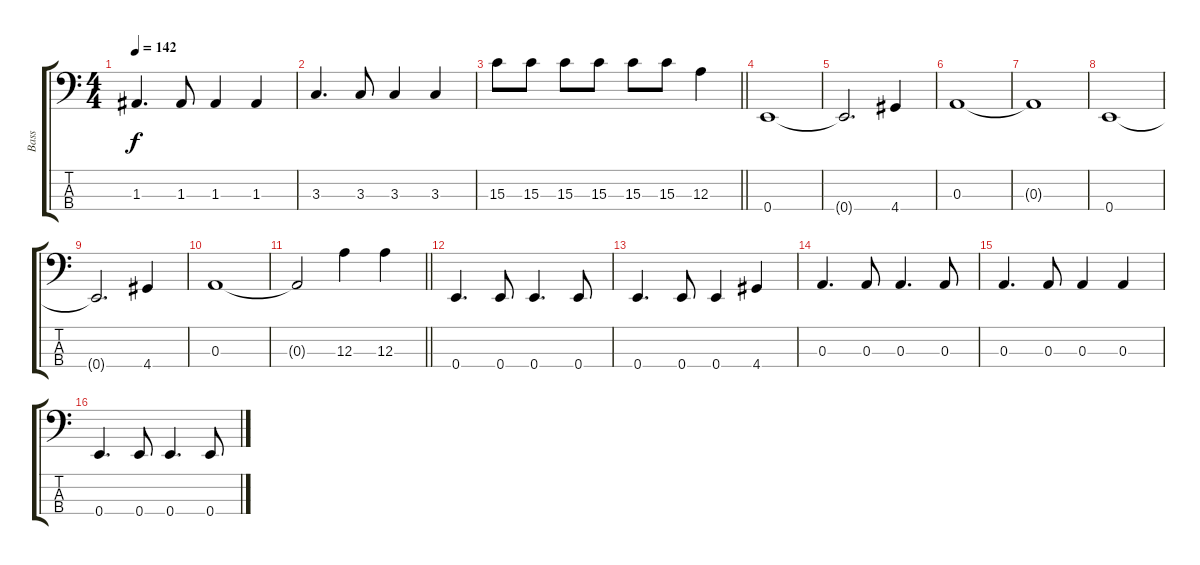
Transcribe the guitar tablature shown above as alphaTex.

\track ("Bass" "Bass") {instrument electricbassfinger}
\staff {score tabs}
\tuning (G2 D2 A1 E1) {hide}
\ts (4 4)
\tempo 142
\clef f4
\ks c
1.3.4{d dy f} 1.3.8 1.3.4 1.3.4 |
3.3.4{d} 3.3.8 3.3.4 3.3.4 |
\barLineRight lightlight
15.3.8 15.3.8 15.3.8 15.3.8 15.3.8 15.3.8 12.3.4 |
0.4.1 |
0.4{t}.2{d} 4.4.4 |
0.3.1 |
0.3{t}.1 |
0.4.1 |
0.4{t}.2{d} 4.4.4 |
0.3.1 |
\barLineRight lightlight
0.3{t}.2 12.3.4 12.3.4 |
0.4.4{d} 0.4.8 0.4.4{d} 0.4.8 |
0.4.4{d} 0.4.8 0.4.4 4.4.4 |
0.3.4{d} 0.3.8 0.3.4{d} 0.3.8 |
0.3.4{d} 0.3.8 0.3.4 0.3.4 |
0.4.4{d} 0.4.8 0.4.4{d} 0.4.8
